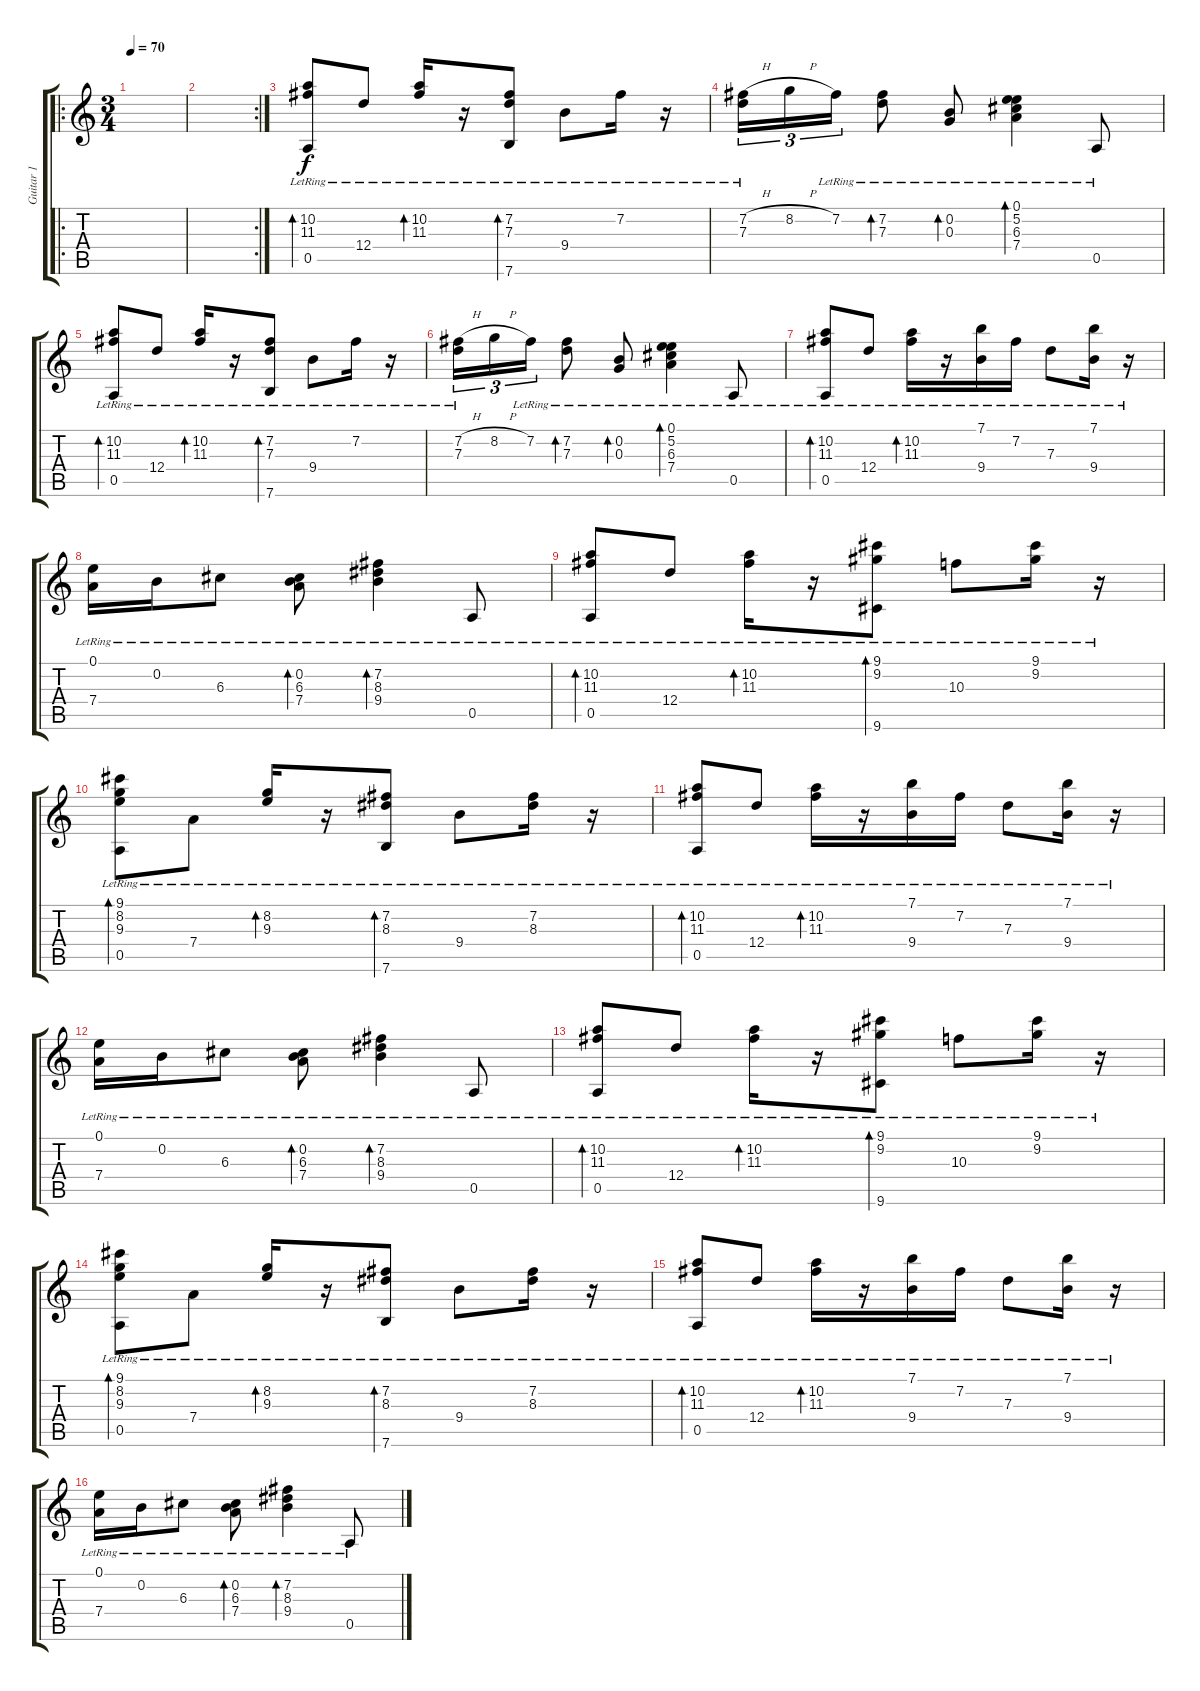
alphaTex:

\track ("Guitar 1" "Guitar 1") {instrument acousticguitarnylon}
\staff {score tabs}
\tuning (E4 B3 G3 D3 A2 E2) {hide}
\ro
\ts (3 4)
\tempo 70
\clef g2
\ks c
|
\rc 2
|
(10.2{lr} 11.3{lr} 0.5{lr}).8{bd 120 instrument acousticguitarnylon} 12.4{lr}.8 (10.2{lr} 11.3{lr}).16{bd 120} r.16 (7.2{lr} 7.3{lr} 7.6{lr}).8{bd 120} 9.4{lr}.8 7.2{lr}.16 r.16 |
(7.2{h} 7.3{lr}).16{tu (3 2)} 8.2{h}.16{tu (3 2)} 7.2{lr}.16{tu (3 2)} (7.2{lr} 7.3{lr}).8{bd 120} (0.2{lr} 0.3{lr}).8{bd 60} (0.1{lr} 5.2{lr} 6.3{lr} 7.4{lr}).4{bd 120} 0.5{lr}.8 |
(10.2{lr} 11.3{lr} 0.5{lr}).8{bd 120} 12.4{lr}.8 (10.2{lr} 11.3{lr}).16{bd 120} r.16 (7.2{lr} 7.3{lr} 7.6{lr}).8{bd 120} 9.4{lr}.8 7.2{lr}.16 r.16 |
(7.2{h} 7.3{lr}).16{tu (3 2)} 8.2{h}.16{tu (3 2)} 7.2{lr}.16{tu (3 2)} (7.2{lr} 7.3{lr}).8{bd 120} (0.2{lr} 0.3{lr}).8{bd 60} (0.1{lr} 5.2{lr} 6.3{lr} 7.4{lr}).4{bd 120} 0.5{lr}.8 |
(10.2{lr} 11.3{lr} 0.5{lr}).8{bd 120} 12.4{lr}.8 (10.2{lr} 11.3{lr}).16{bd 120} r.16 (7.1{lr} 9.4{lr}).16 7.2{lr}.16 7.3{lr}.8 (7.1{lr} 9.4{lr}).16 r.16 |
(0.1{lr} 7.4{lr}).16 0.2{lr}.16 6.3{lr}.8 (0.2{lr} 6.3{lr} 7.4{lr}).8{bd 120} (7.2{lr} 8.3{lr} 9.4{lr}).4{bd 120} 0.5{lr}.8 |
(10.2{lr} 11.3{lr} 0.5{lr}).8{bd 120} 12.4{lr}.8 (10.2{lr} 11.3{lr}).16{bd 120} r.16 (9.1{lr} 9.2{lr} 9.6{lr}).8{bd 120} 10.3{lr}.8 (9.1 9.2{lr}).16 r.16 |
(9.1{lr} 8.2{lr} 9.3{lr} 0.5{lr}).8{bd 120} 7.4{lr}.8 (8.2{lr} 9.3{lr}).16{bd 120} r.16 (7.2{lr} 8.3{lr} 7.6).8{bd 120} 9.4{lr}.8 (7.2{lr} 8.3{lr}).16 r.16 |
(10.2{lr} 11.3{lr} 0.5{lr}).8{bd 120} 12.4{lr}.8 (10.2{lr} 11.3{lr}).16{bd 120} r.16 (7.1{lr} 9.4{lr}).16 7.2{lr}.16 7.3{lr}.8 (7.1{lr} 9.4{lr}).16 r.16 |
(0.1{lr} 7.4{lr}).16 0.2{lr}.16 6.3{lr}.8 (0.2{lr} 6.3{lr} 7.4{lr}).8{bd 120} (7.2{lr} 8.3{lr} 9.4{lr}).4{bd 120} 0.5{lr}.8 |
(10.2{lr} 11.3{lr} 0.5{lr}).8{bd 120} 12.4{lr}.8 (10.2{lr} 11.3{lr}).16{bd 120} r.16 (9.1{lr} 9.2{lr} 9.6{lr}).8{bd 120} 10.3{lr}.8 (9.1 9.2{lr}).16 r.16 |
(9.1{lr} 8.2{lr} 9.3{lr} 0.5{lr}).8{bd 120} 7.4{lr}.8 (8.2{lr} 9.3{lr}).16{bd 120} r.16 (7.2{lr} 8.3{lr} 7.6).8{bd 120} 9.4{lr}.8 (7.2{lr} 8.3{lr}).16 r.16 |
(10.2{lr} 11.3{lr} 0.5{lr}).8{bd 120} 12.4{lr}.8 (10.2{lr} 11.3{lr}).16{bd 120} r.16 (7.1{lr} 9.4{lr}).16 7.2{lr}.16 7.3{lr}.8 (7.1{lr} 9.4{lr}).16 r.16 |
(0.1{lr} 7.4{lr}).16 0.2{lr}.16 6.3{lr}.8 (0.2{lr} 6.3{lr} 7.4{lr}).8{bd 120} (7.2{lr} 8.3{lr} 9.4{lr}).4{bd 120} 0.5{lr}.8
